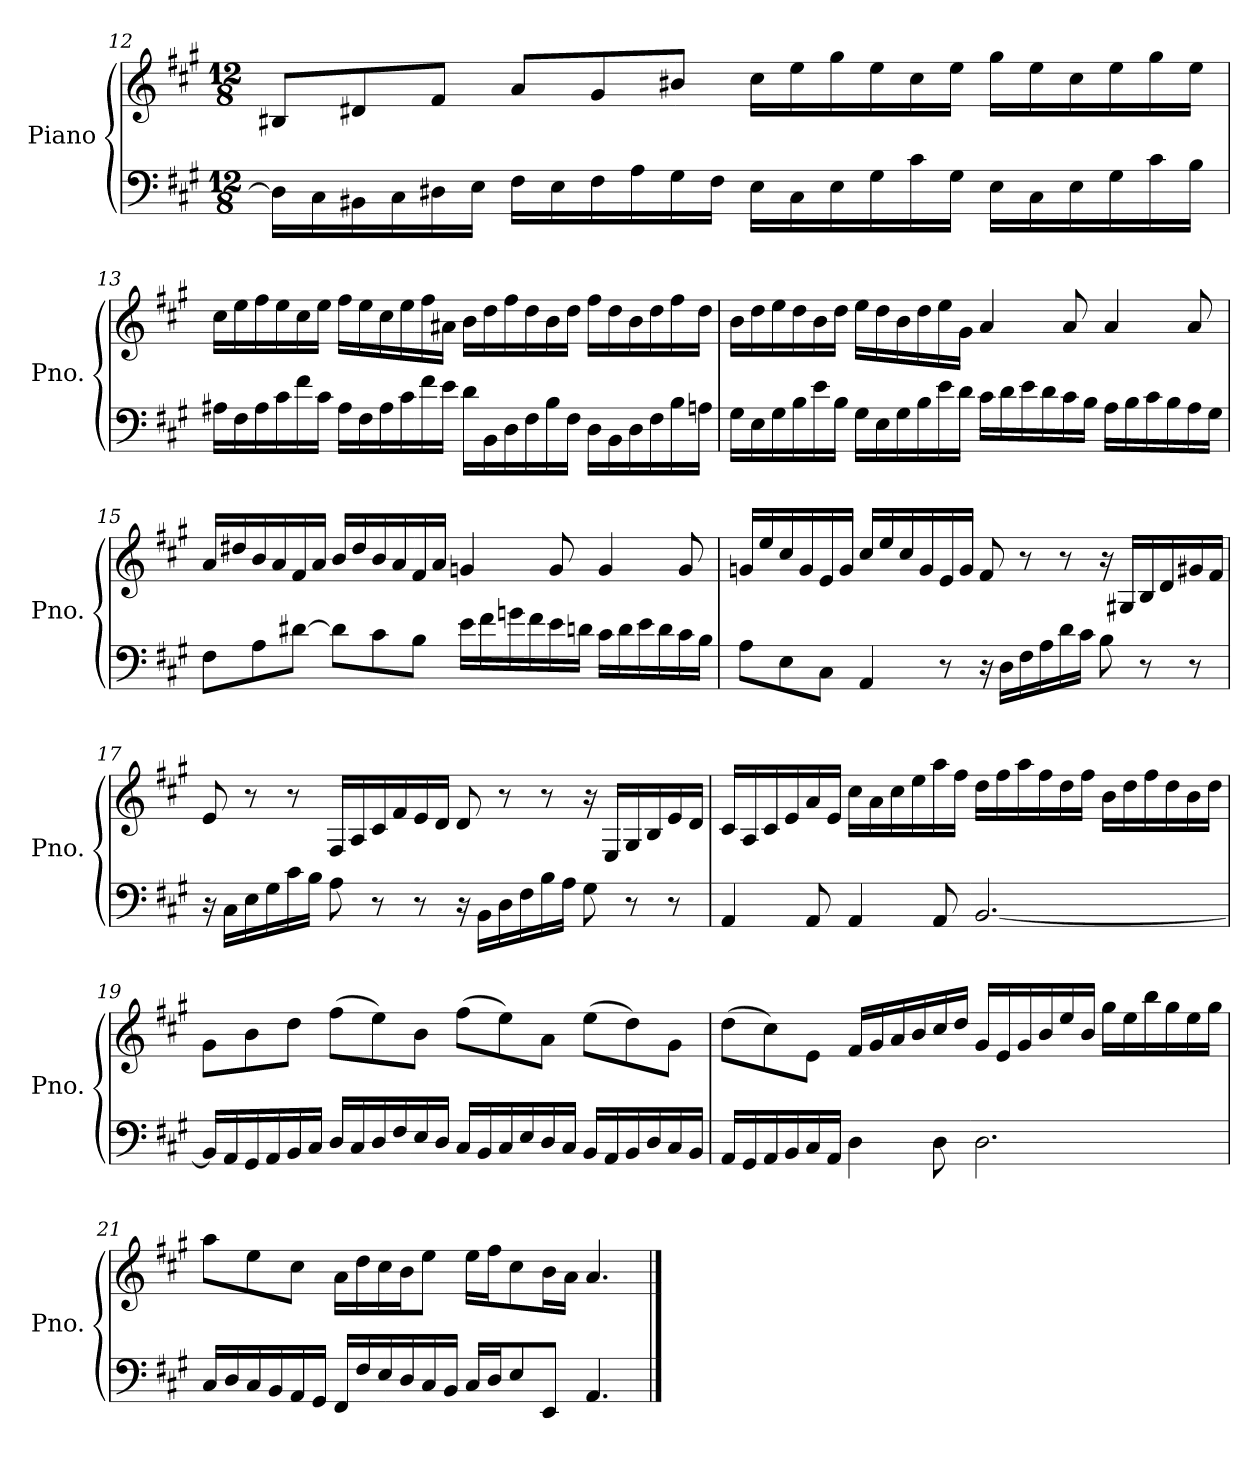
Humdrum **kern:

**kern	**kern
*part1	*part1
*staff2	*staff1
*I"Piano	*
*I'Pno.	*
*clefF4	*clefG2
*k[f#c#g#]	*k[f#c#g#]
*M12/8	*M12/8
=12	=12
16D#\LL]	8B#X/L
16C#\	.
16BB#X\	8d#X/
16C#\	.
16D#X\	8f#/J
16E\JJ	.
16F#\LL	8a/L
16E\	.
16F#\	8g#/
16A\	.
16G#\	8b#X/J
16F#\JJ	.
16E\LL	16cc#\LL
16C#\	16ee\
16E\	16gg#\
16G#\	16ee\
16c#\	16cc#\
16G#\JJ	16ee\JJ
16E\LL	16gg#\LL
16C#\	16ee\
16E\	16cc#\
16G#\	16ee\
16c#\	16gg#\
16B\JJ	16ee\JJ
!!LO:LB:g=z
=13	=13
16A#X\LL	16cc#\LL
16F#\	16ee\
16A#\	16ff#\
16c#\	16ee\
16f#\	16cc#\
16c#\JJ	16ee\JJ
16A#\LL	16ff#\LL
16F#\	16ee\
16A#\	16cc#\
16c#\	16ee\
16f#\	16ff#\
16e\JJ	16a#X\JJ
16d\LL	16b\LL
16BB\	16dd\
16D\	16ff#\
16F#\	16dd\
16B\	16b\
16F#\JJ	16dd\JJ
16D\LL	16ff#\LL
16BB\	16dd\
16D\	16b\
16F#\	16dd\
16B\	16ff#\
16An\JJ	16dd\JJ
=14	=14
16G#\LL	16b\LL
16E\	16dd\
16G#\	16ee\
16B\	16dd\
16e\	16b\
16B\JJ	16dd\JJ
16G#\LL	16ee\LL
16E\	16dd\
16G#\	16b\
16B\	16dd\
16e\	16ee\
16d\JJ	16g#\JJ
16c#\LL	4a/
16d\	.
16e\	.
16d\	.
16c#\	8a/
16B\JJ	.
16A\LL	4a/
16B\	.
16c#\	.
16B\	.
16A\	8a/
16G#\JJ	.
!!LO:PB:g=z
=15	=15
8F#\L	16a/LL
.	16dd#X/
8A\	16b/
.	16a/
[8d#X\J	16f#/
.	16a/JJ
8d#\L]	16b/LL
.	16dd#/
8c#\	16b/
.	16a/
8B\J	16f#/
.	16a/JJ
16e\LL	4gn/
16f#\	.
16gn\	.
16f#\	.
16e\	8g/
16dn\JJ	.
16c#\LL	4g/
16d\	.
16e\	.
16d\	.
16c#\	8g/
16B\JJ	.
=16	=16
8A\L	16gn/LL
.	16ee/
8E\	16cc#/
.	16g/
8C#\J	16e/
.	16g/JJ
4AA/	16cc#/LL
.	16ee/
.	16cc#/
.	16g/
8r	16e/
.	16g/JJ
16r	8f#/
16D\LL	.
16F#\	8r
16A\	.
16d\	8r
16c#\JJ	.
8B\	16r
.	16G#X/LL
8r	16B/
.	16d/
8r	16g#X/
.	16f#/JJ
!!LO:LB:g=z
=17	=17
16r	8e/
16C#\LL	.
16E\	8r
16G#\	.
16c#\	8r
16B\JJ	.
8A\	16F#/LL
.	16A/
8r	16c#/
.	16f#/
8r	16e/
.	16d/JJ
16r	8d/
16BB\LL	.
16D\	8r
16F#\	.
16B\	8r
16A\JJ	.
8G#\	16r
.	16E/LL
8r	16G#/
.	16B/
8r	16e/
.	16d/JJ
=18	=18
4AA/	16c#/LL
.	16A/
.	16c#/
.	16e/
8AA/	16a/
.	16e/JJ
4AA/	16cc#\LL
.	16a\
.	16cc#\
.	16ee\
8AA/	16aa\
.	16ff#\JJ
[2.BB/	16dd\LL
.	16ff#\
.	16aa\
.	16ff#\
.	16dd\
.	16ff#\JJ
.	16b\LL
.	16dd\
.	16ff#\
.	16dd\
.	16b\
.	16dd\JJ
!!LO:LB:g=z
=19	=19
16BB/LL]	8g#\L
16AA/	.
16GG#/	8b\
16AA/	.
16BB/	8dd\J
16C#/JJ	.
16D/LL	(>8ff#\L
16C#/	.
16D/	8ee\)
16F#/	.
16E/	8b\J
16D/JJ	.
16C#/LL	(>8ff#\L
16BB/	.
16C#/	8ee\)
16E/	.
16D/	8a\J
16C#/JJ	.
16BB/LL	(>8ee\L
16AA/	.
16BB/	8dd\)
16D/	.
16C#/	8g#\J
16BB/JJ	.
=20	=20
16AA/LL	(>8dd\L
16GG#/	.
16AA/	8cc#\)
16BB/	.
16C#/	8e\J
16AA/JJ	.
4D\	16f#/LL
.	16g#/
.	16a/
.	16b/
8D\	16cc#/
.	16dd/JJ
2.D\	16g#/LL
.	16e/
.	16g#/
.	16b/
.	16ee/
.	16b/JJ
.	16gg#\LL
.	16ee\
.	16bb\
.	16gg#\
.	16ee\
.	16gg#\JJ
=21	=21
16C#/LL	8aa\L
16D/	.
16C#/	8ee\
16BB/	.
16AA/	8cc#\J
16GG#/JJ	.
16FF#/LL	16a\LL
16F#/	16dd\
16E/	16cc#\
16D/	16b\J
16C#/	8ee\J
16BB/JJ	.
16C#/LL	16ee\LL
16D/J	16ff#\J
8E/	8cc#\
8EE/J	16b\L
.	16a\JJ
4.AA/	4.a/
==	==
*-	*-
